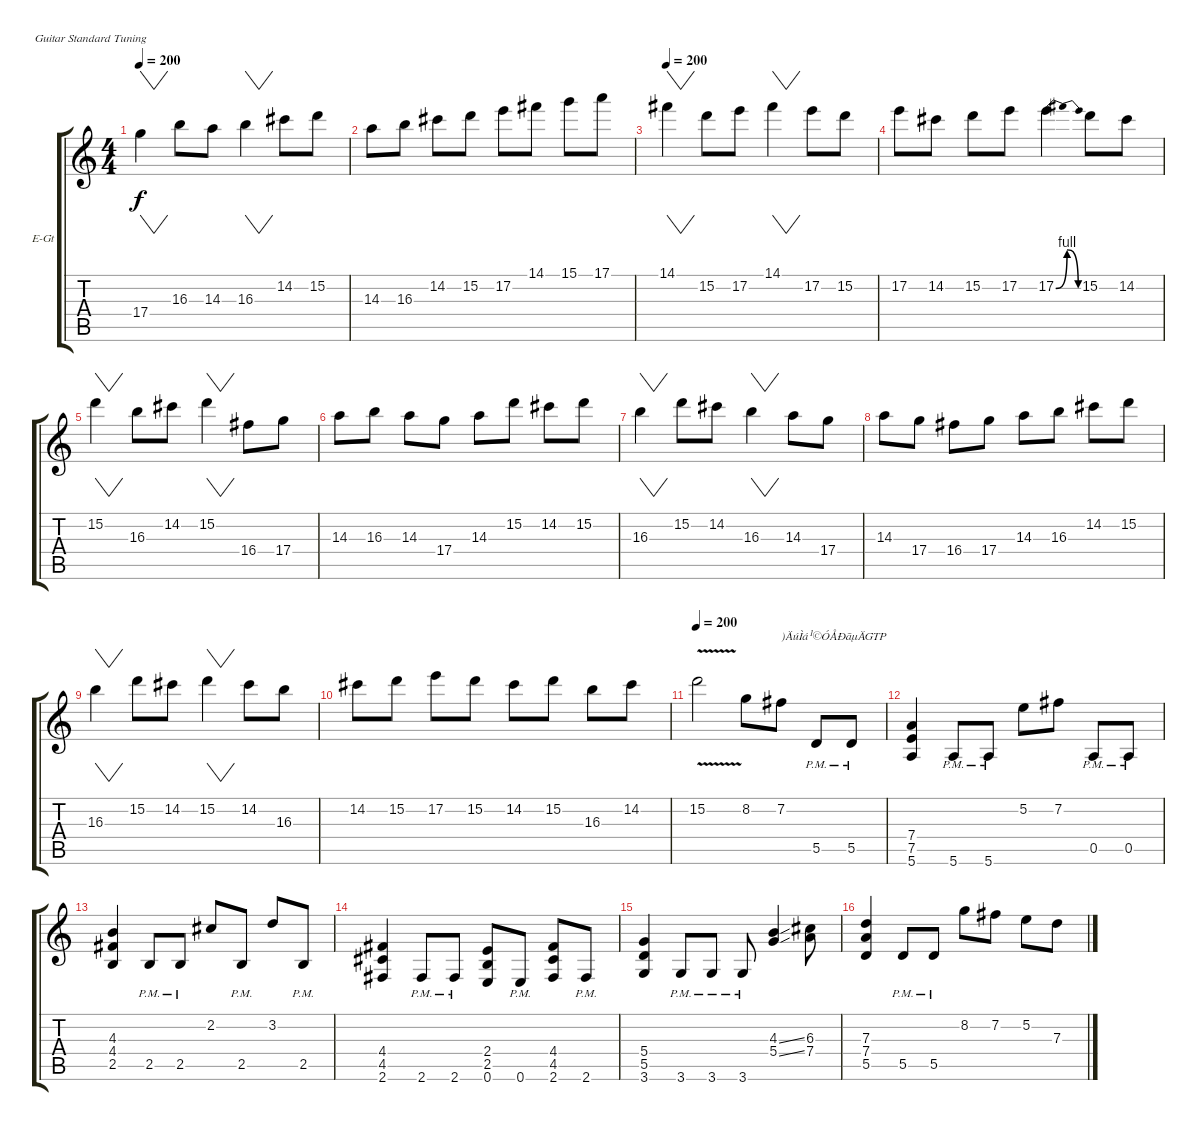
\bracketExtendMode groupsimilarinstruments
\firstSystemTrackNameOrientation horizontal
\otherSystemsTrackNameOrientation horizontal
\track ("Ö÷Òô½áËû" "E-Gt") {instrument distortionguitar}
\staff {score tabs}
\tuning (E4 B3 G3 D3 A2 E2)
\ts (4 4)
\tempo 200
\clef g2
\ks c
17.4.4{vw dy f} 16.3.8 14.3.8 16.3.4{vw} 14.2.8 15.2.8 |
14.3.8 16.3.8 14.2.8 15.2.8 17.2.8 14.1.8 15.1.8 17.1.8 |
\tempo 200
14.1.4{vw} 15.2.8 17.2.8 14.1.4{vw} 17.2.8 15.2.8 |
17.2.8 14.2.8 15.2.8 17.2.8 17.2{be (bendrelease 0 0 30 4 30 4 60 0)}.4 15.2.8 14.2.8 |
15.2.4{vw} 16.3.8 14.2.8 15.2.4{vw} 16.4.8 17.4.8 |
14.3.8 16.3.8 14.3.8 17.4.8 14.3.8 15.2.8 14.2.8 15.2.8 |
16.3.4{vw} 15.2.8 14.2.8 16.3.4{vw} 14.3.8 17.4.8 |
14.3.8 17.4.8 16.4.8 17.4.8 14.3.8 16.3.8 14.2.8 15.2.8 |
16.3.4{vw} 15.2.8 14.2.8 15.2.4{vw} 14.2.8 16.3.8 |
14.2.8 15.2.8 17.2.8 15.2.8 14.2.8 15.2.8 16.3.8 14.2.8 |
\tempo 200
15.2{v}.2 8.2.8 7.2.8{txt ")ÄúÌá¹©ÓÅÐãµÄGTP"} 5.5{pm}.8 5.5{pm}.8 |
(7.4 7.5 5.6).4 5.6{pm}.8 5.6{pm}.8 5.2.8 7.2.8 0.5{pm}.8 0.5{pm}.8 |
(4.3 4.4 2.5).4 2.5{pm}.8 2.5{pm}.8 2.2.8 2.5{pm}.8 3.2.8 2.5{pm}.8 |
(4.4 4.5 2.6).4 2.6{pm}.8 2.6{pm}.8 (2.4 2.5 0.6).8 0.6{pm}.8 (4.4 4.5 2.6).8 2.6{pm}.8 |
(5.4 5.5 3.6).4 3.6{pm}.8 3.6{pm}.8 3.6{pm}.8 (4.3{ss} 5.4{ss}).4 (6.3 7.4).8 |
(7.3 7.4 5.5).4 5.5{pm}.8 5.5{pm}.8 8.2.8 7.2.8 5.2.8 7.3.8
